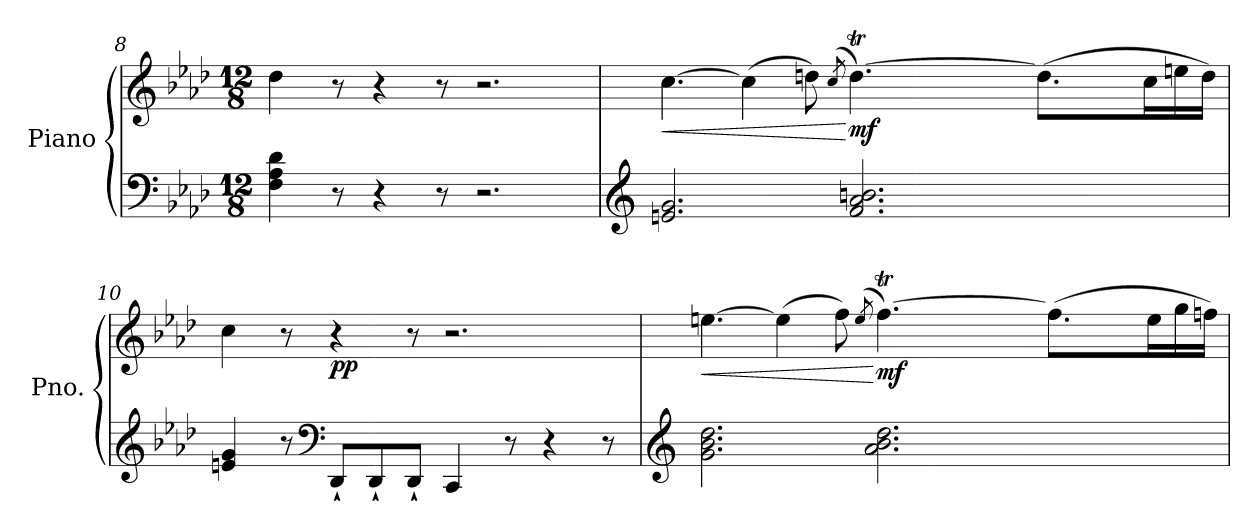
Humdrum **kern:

**kern	**kern	**dynam
*part1	*part1	*part1
*staff2	*staff1	*staff1/2
*I"Piano	*	*
*I'Pno.	*	*
*clefF4	*clefG2	*
*k[b-e-a-d-]	*k[b-e-a-d-]	*
*M12/8	*M12/8	*
=8	=8	=8
4F\ 4A-\ 4d-\	4dd-\	.
8r	8r	.
4r	4r	.
8r	8r	.
2.r	2.r	.
=9	=9	=9
*clefG2	*	*
!	!	!LO:HP:b
*	*^	*
2.en/ 2.g/	[4.cc\	2.ryy	<
.	(4cc\]	.	.
.	8ddn\)	.	.
.	(8qcc/	.	.
!	!	!LO:N:vis=16	!LO:DY:n=1:b
2.f/ 2.a-/ 2.bn/	[4.ddt\)	1920%107ccyy	[ mf
!	!	!LO:N:vis=16	!
.	.	1920%107ddyy	.
!	!	!LO:N:vis=16	!
.	.	1920%107eenyy	.
!	!	!LO:N:vis=16	!
.	.	1920%107ddyy	.
!	!	!LO:N:vis=16	!
.	.	1920%107eeyy	.
!	!	!LO:N:vis=16	!
.	.	1920%107ddyy	.
!	!	!LO:N:vis=16	!
.	.	1920%107eeyy	.
.	(8.dd\L]	.	.
!	!	!LO:N:vis=16	!
.	.	1920%107ddyy	.
.	.	[240%13eeyy	.
.	.	16ddyy	.
.	16ccTTT\L	640eeyy]	.
.	.	640%119ryy	.
.	16een\	.	.
.	16dd\JJ)	.	.
*	*v	*v	*
!!LO:LB:g=z
=10	=10	=10
4en/ 4g/	4cc\	.
8r	8r	.
*clefF4	*	*
!	!	!LO:DY:b
8DD-`/L	4r	pp
8DD-`/	.	.
8DD-`/J	8r	.
4CC/	2.r	.
8r	.	.
4r	.	.
8r	.	.
=11	=11	=11
*clefG2	*	*
!	!	!LO:HP:b
*	*^	*
2.g\ 2.b-\ 2.dd-\	[4.een\	2.ryy	<
.	(4ee\]	.	.
.	8ff\)	.	.
.	(8qee/	.	.
!	!	!LO:N:vis=16	!LO:DY:n=1:b
2.a-\ 2.b-\ 2.dd-\	[4.ffT\)	1920%107eeyy	[ mf
!	!	!LO:N:vis=16	!
.	.	1920%107ffyy	.
!	!	!LO:N:vis=16	!
.	.	1920%107ggyy	.
!	!	!LO:N:vis=16	!
.	.	1920%107ffyy	.
!	!	!LO:N:vis=16	!
.	.	1920%107ggyy	.
!	!	!LO:N:vis=16	!
.	.	1920%107ffyy	.
!	!	!LO:N:vis=16	!
.	.	1920%107ggyy	.
.	(8.ff\L]	.	.
!	!	!LO:N:vis=16	!
.	.	1920%107ffyy	.
.	.	[240%13ggyy	.
.	.	16ffyy	.
.	16eeTTT\L	640ggyy]	.
.	.	640%119ryy	.
.	16gg\	.	.
.	16ff\JJ)	.	.
*	*v	*v	*
=	=	=
*-	*-	*-
